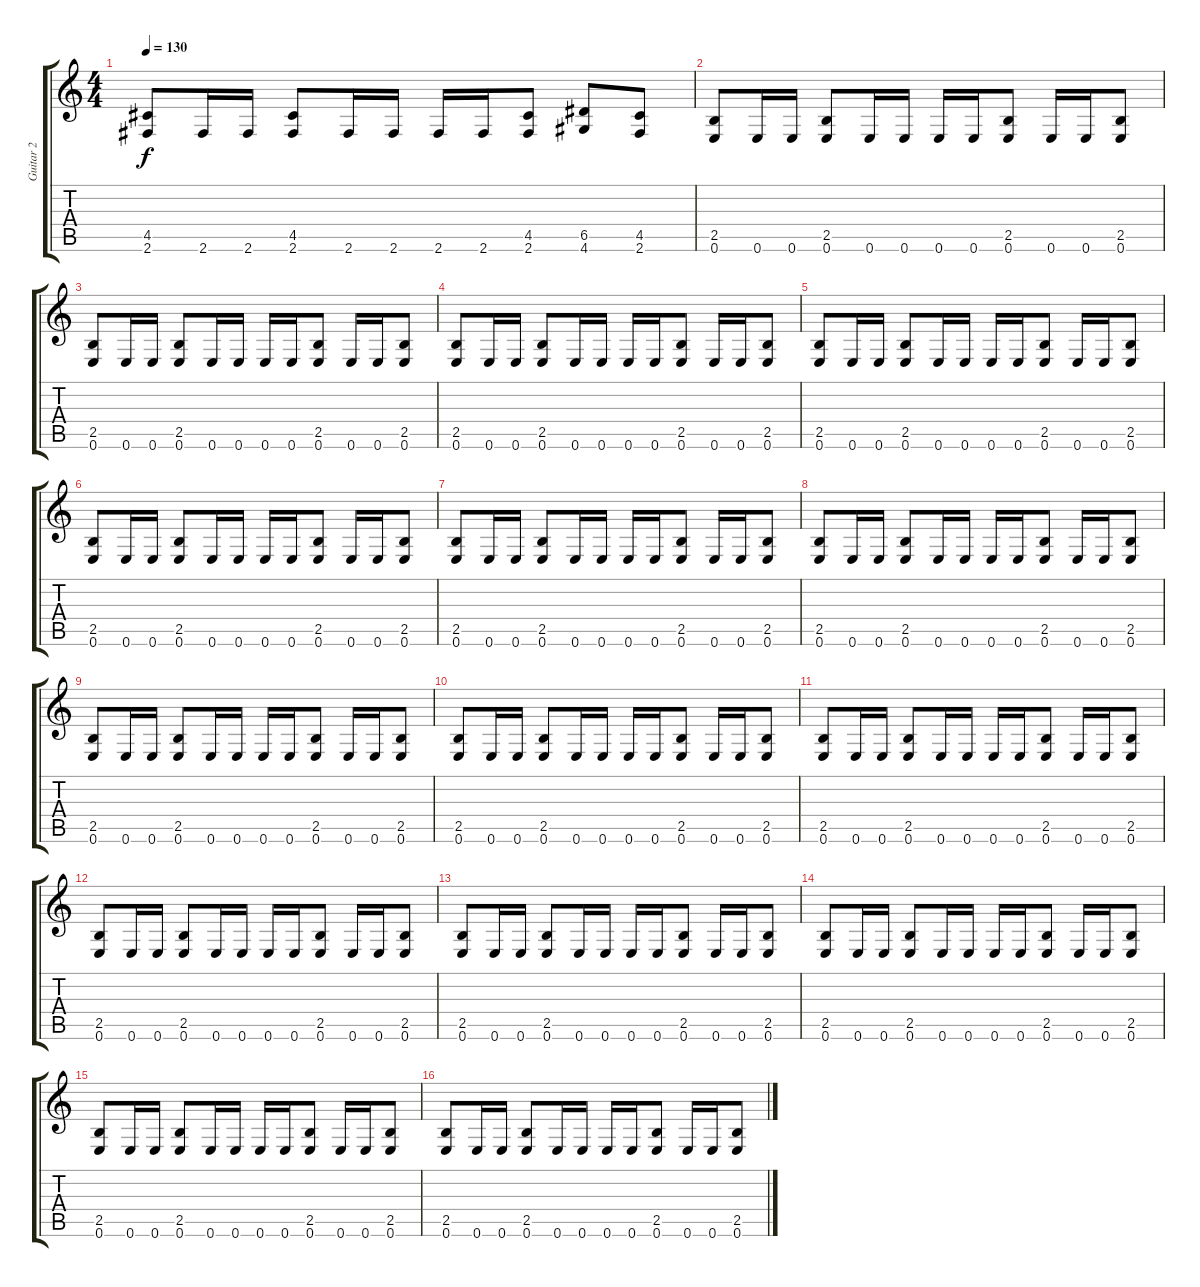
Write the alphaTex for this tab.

\track ("Guitar 2" "Guitar 2") {instrument distortionguitar}
\staff {score tabs}
\tuning (E4 B3 G3 D3 A2 E2) {hide}
\ts (4 4)
\tempo 130
\clef g2
\ks c
(4.5 2.6).8{dy f} 2.6.16 2.6.16 (4.5 2.6).8 2.6.16 2.6.16 2.6.16 2.6.16 (4.5 2.6).8 (6.5 4.6).8 (4.5 2.6).8 |
(2.5 0.6).8 0.6.16 0.6.16 (2.5 0.6).8 0.6.16 0.6.16 0.6.16 0.6.16 (2.5 0.6).8 0.6.16 0.6.16 (2.5 0.6).8 |
(2.5 0.6).8 0.6.16 0.6.16 (2.5 0.6).8 0.6.16 0.6.16 0.6.16 0.6.16 (2.5 0.6).8 0.6.16 0.6.16 (2.5 0.6).8 |
(2.5 0.6).8 0.6.16 0.6.16 (2.5 0.6).8 0.6.16 0.6.16 0.6.16 0.6.16 (2.5 0.6).8 0.6.16 0.6.16 (2.5 0.6).8 |
(2.5 0.6).8 0.6.16 0.6.16 (2.5 0.6).8 0.6.16 0.6.16 0.6.16 0.6.16 (2.5 0.6).8 0.6.16 0.6.16 (2.5 0.6).8 |
(2.5 0.6).8 0.6.16 0.6.16 (2.5 0.6).8 0.6.16 0.6.16 0.6.16 0.6.16 (2.5 0.6).8 0.6.16 0.6.16 (2.5 0.6).8 |
(2.5 0.6).8 0.6.16 0.6.16 (2.5 0.6).8 0.6.16 0.6.16 0.6.16 0.6.16 (2.5 0.6).8 0.6.16 0.6.16 (2.5 0.6).8 |
(2.5 0.6).8 0.6.16 0.6.16 (2.5 0.6).8 0.6.16 0.6.16 0.6.16 0.6.16 (2.5 0.6).8 0.6.16 0.6.16 (2.5 0.6).8 |
(2.5 0.6).8 0.6.16 0.6.16 (2.5 0.6).8 0.6.16 0.6.16 0.6.16 0.6.16 (2.5 0.6).8 0.6.16 0.6.16 (2.5 0.6).8 |
(2.5 0.6).8 0.6.16 0.6.16 (2.5 0.6).8 0.6.16 0.6.16 0.6.16 0.6.16 (2.5 0.6).8 0.6.16 0.6.16 (2.5 0.6).8 |
(2.5 0.6).8 0.6.16 0.6.16 (2.5 0.6).8 0.6.16 0.6.16 0.6.16 0.6.16 (2.5 0.6).8 0.6.16 0.6.16 (2.5 0.6).8 |
(2.5 0.6).8 0.6.16 0.6.16 (2.5 0.6).8 0.6.16 0.6.16 0.6.16 0.6.16 (2.5 0.6).8 0.6.16 0.6.16 (2.5 0.6).8 |
(2.5 0.6).8 0.6.16 0.6.16 (2.5 0.6).8 0.6.16 0.6.16 0.6.16 0.6.16 (2.5 0.6).8 0.6.16 0.6.16 (2.5 0.6).8 |
(2.5 0.6).8 0.6.16 0.6.16 (2.5 0.6).8 0.6.16 0.6.16 0.6.16 0.6.16 (2.5 0.6).8 0.6.16 0.6.16 (2.5 0.6).8 |
(2.5 0.6).8 0.6.16 0.6.16 (2.5 0.6).8 0.6.16 0.6.16 0.6.16 0.6.16 (2.5 0.6).8 0.6.16 0.6.16 (2.5 0.6).8 |
(2.5 0.6).8 0.6.16 0.6.16 (2.5 0.6).8 0.6.16 0.6.16 0.6.16 0.6.16 (2.5 0.6).8 0.6.16 0.6.16 (2.5 0.6).8
